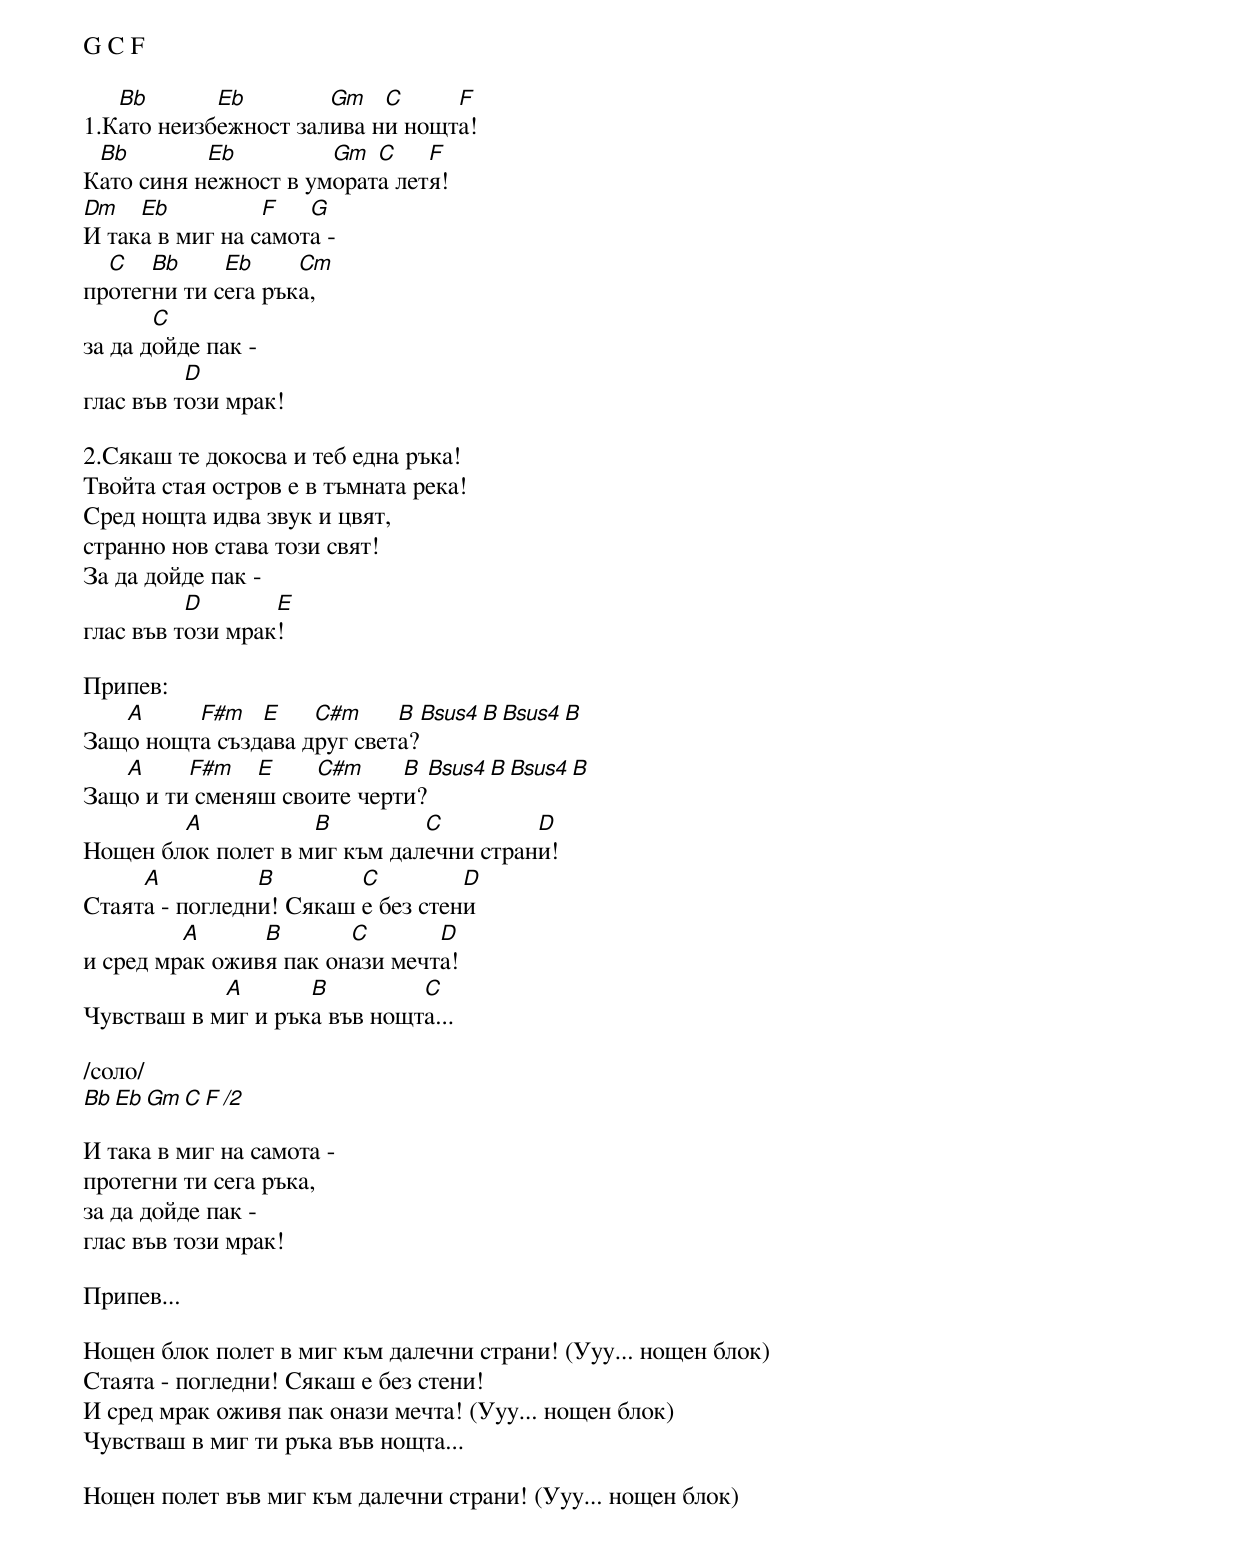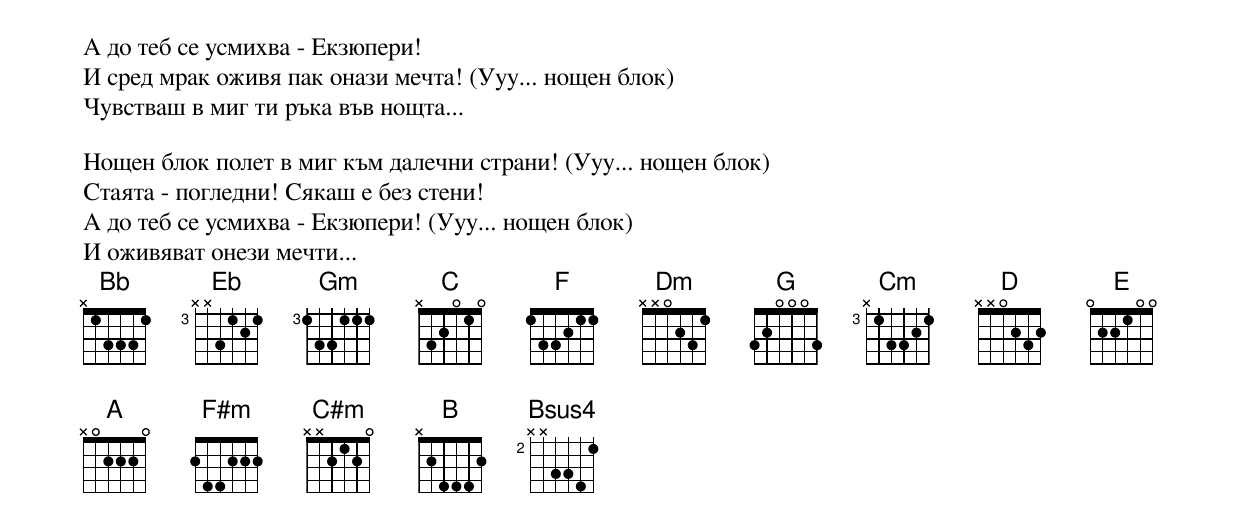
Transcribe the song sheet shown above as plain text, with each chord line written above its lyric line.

G C F

   Bb       Eb        Gm   C     F
1.Като неизбежност залива ни нощта!
 Bb        Eb         Gm  C    F
Като синя нежност в умората летя!
Dm   Eb          F   G
И така в миг на самота -
  C   Bb     Eb     Cm
протегни ти сега ръка,
       C
за да дойде пак -
          D
глас във този мрак!

2.Сякаш те докосва и теб една ръка!
Твойта стая остров е в тъмната река!
Сред нощта идва звук и цвят,
странно нов става този свят!
За да дойде пак -
          D       E
глас във този мрак!

Припев:
   A     F#m   E    C#m     B   Bsus4 B   Bsus4 B
Защо нощта създава друг света?
   A     F#m   E    C#m     B   Bsus4 B   Bsus4 B
Защо и ти сменяш своите черти?
        A           B         C         D
Нощен блок полет в миг към далечни страни!
     A          B        C         D
Стаята - погледни! Сякаш е без стени
         A      B       C       D
и сред мрак оживя пак онази мечта!
            A       B         C
Чувстваш в миг и ръка във нощта...

/соло/
Bb  Eb  Gm  C  F /2

И така в миг на самота -
протегни ти сега ръка,
за да дойде пак -
глас във този мрак!

Припев...

Нощен блок полет в миг към далечни страни! (Ууу... нощен блок)
Стаята - погледни! Сякаш е без стени!
И сред мрак оживя пак онази мечта! (Ууу... нощен блок)
Чувстваш в миг ти ръка във нощта...

Нощен полет във миг към далечни страни! (Ууу... нощен блок)
А до теб се усмихва - Екзюпери!
И сред мрак оживя пак онази мечта! (Ууу... нощен блок)
Чувстваш в миг ти ръка във нощта...

Нощен блок полет в миг към далечни страни! (Ууу... нощен блок)
Стаята - погледни! Сякаш е без стени!
А до теб се усмихва - Екзюпери! (Ууу... нощен блок)
И оживяват онези мечти...
